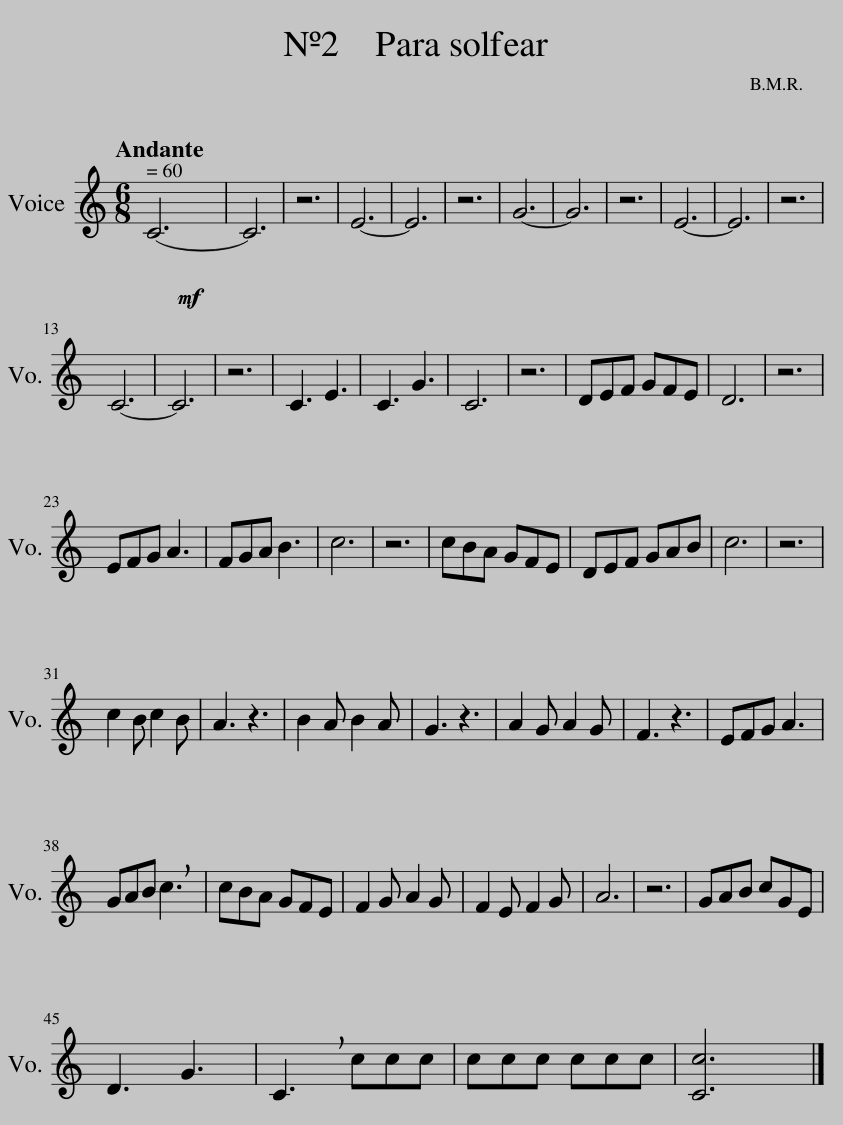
X:1
L:1/8
Q:1/4=76
M:6/8
I:linebreak $
K:C
V:1 treble
V:1
!mf! C6- | C6 | z6 | E6- | E6 | %5
 z6 | G6- | G6 | z6 | E6- | %10
 E6 | z6 |$ C6- | C6 | z6 | %15
 C3 E3 | C3 G3 | C6 | z6 | DEF GFE | %20
 D6 | z6 |$ EFG A3 | FGA B3 | c6 | %25
 z6 | cBA GFE | DEF GAB | c6 | z6 |$ %30
 c2 B c2 B | A3 z3 | B2 A B2 A | G3 z3 | A2 G A2 G | %35
 F3 z3 | EFG A3 |$ GAB !breath!c3 | cBA GFE | F2 G A2 G | %40
 F2 E F2 G | A6 | z6 | GAB cGE |$ D3 G3 | %45
 !breath!C3 ccc | ccc ccc | [Cc]6 |] %48
